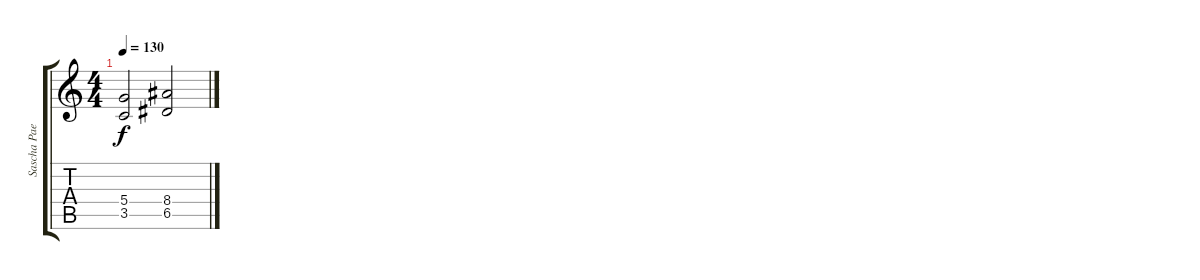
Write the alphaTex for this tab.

\track ("Sascha Paeth" "Sascha Pae") {instrument distortionguitar}
\staff {score tabs}
\tuning (E4 B3 G3 D3 A2 E2) {hide}
\ts (4 4)
\tempo 130
\clef g2
\ks c
(5.4 3.5).2{dy f} (8.4 6.5).2
